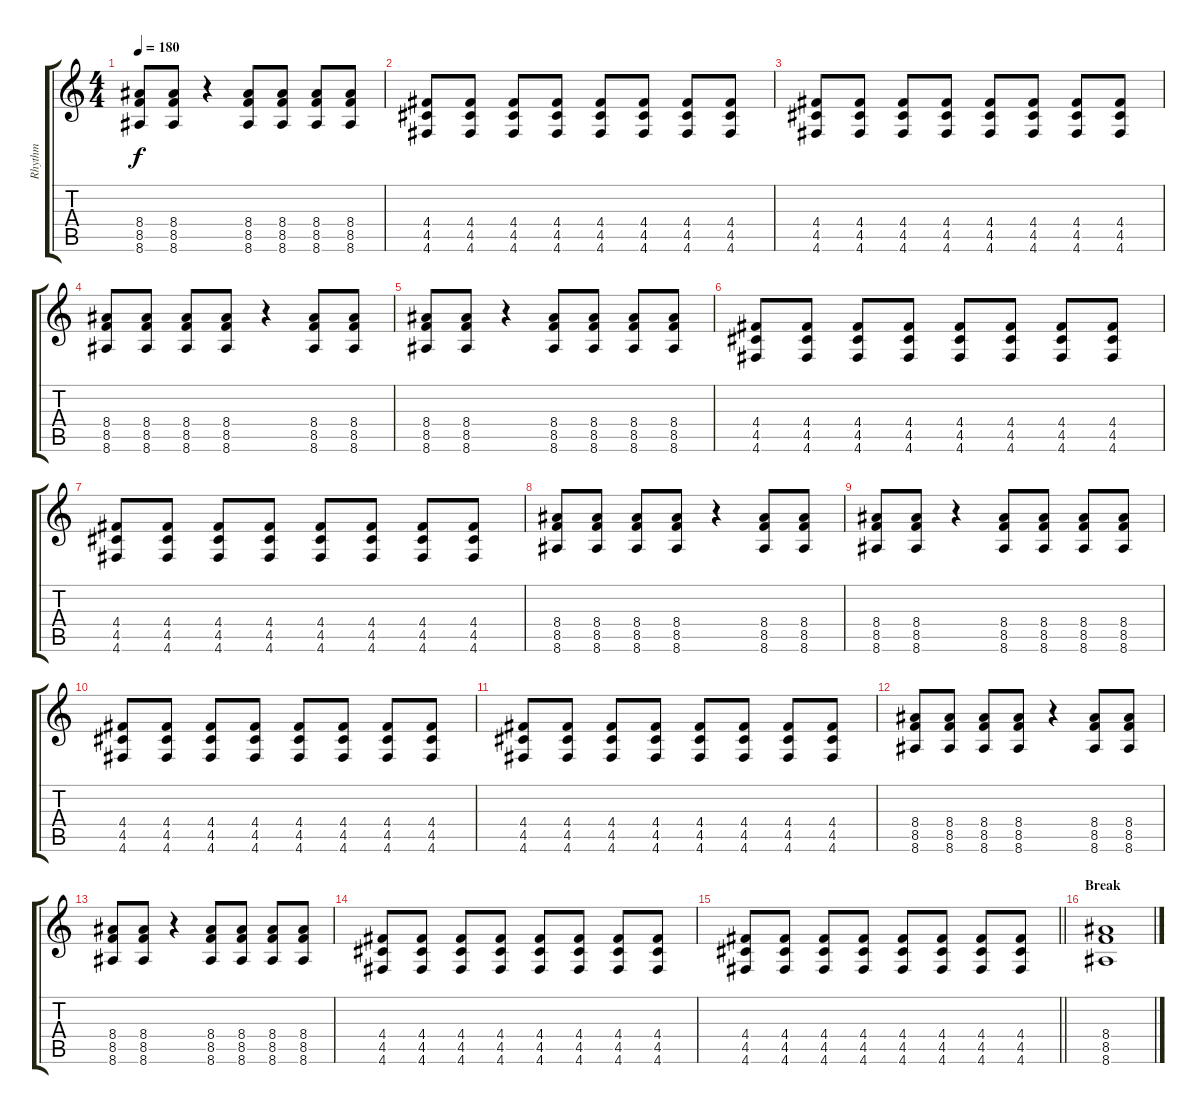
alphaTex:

\track ("Rhythm" "Rhythm") {instrument overdrivenguitar}
\staff {score tabs}
\tuning (E4 B3 G3 D3 A2 D2) {hide}
\ts (4 4)
\tempo 180
\clef g2
\ks c
(8.4 8.5 8.6).8{dy f} (8.4 8.5 8.6).8 r.4 (8.4 8.5 8.6).8 (8.4 8.5 8.6).8 (8.4 8.5 8.6).8 (8.4 8.5 8.6).8 |
(4.4 4.5 4.6).8 (4.4 4.5 4.6).8 (4.4 4.5 4.6).8 (4.4 4.5 4.6).8 (4.4 4.5 4.6).8 (4.4 4.5 4.6).8 (4.4 4.5 4.6).8 (4.4 4.5 4.6).8 |
(4.4 4.5 4.6).8 (4.4 4.5 4.6).8 (4.4 4.5 4.6).8 (4.4 4.5 4.6).8 (4.4 4.5 4.6).8 (4.4 4.5 4.6).8 (4.4 4.5 4.6).8 (4.4 4.5 4.6).8 |
(8.4 8.5 8.6).8 (8.4 8.5 8.6).8 (8.4 8.5 8.6).8 (8.4 8.5 8.6).8 r.4 (8.4 8.5 8.6).8 (8.4 8.5 8.6).8 |
(8.4 8.5 8.6).8 (8.4 8.5 8.6).8 r.4 (8.4 8.5 8.6).8 (8.4 8.5 8.6).8 (8.4 8.5 8.6).8 (8.4 8.5 8.6).8 |
(4.4 4.5 4.6).8 (4.4 4.5 4.6).8 (4.4 4.5 4.6).8 (4.4 4.5 4.6).8 (4.4 4.5 4.6).8 (4.4 4.5 4.6).8 (4.4 4.5 4.6).8 (4.4 4.5 4.6).8 |
(4.4 4.5 4.6).8 (4.4 4.5 4.6).8 (4.4 4.5 4.6).8 (4.4 4.5 4.6).8 (4.4 4.5 4.6).8 (4.4 4.5 4.6).8 (4.4 4.5 4.6).8 (4.4 4.5 4.6).8 |
(8.4 8.5 8.6).8 (8.4 8.5 8.6).8 (8.4 8.5 8.6).8 (8.4 8.5 8.6).8 r.4 (8.4 8.5 8.6).8 (8.4 8.5 8.6).8 |
(8.4 8.5 8.6).8 (8.4 8.5 8.6).8 r.4 (8.4 8.5 8.6).8 (8.4 8.5 8.6).8 (8.4 8.5 8.6).8 (8.4 8.5 8.6).8 |
(4.4 4.5 4.6).8 (4.4 4.5 4.6).8 (4.4 4.5 4.6).8 (4.4 4.5 4.6).8 (4.4 4.5 4.6).8 (4.4 4.5 4.6).8 (4.4 4.5 4.6).8 (4.4 4.5 4.6).8 |
(4.4 4.5 4.6).8 (4.4 4.5 4.6).8 (4.4 4.5 4.6).8 (4.4 4.5 4.6).8 (4.4 4.5 4.6).8 (4.4 4.5 4.6).8 (4.4 4.5 4.6).8 (4.4 4.5 4.6).8 |
(8.4 8.5 8.6).8 (8.4 8.5 8.6).8 (8.4 8.5 8.6).8 (8.4 8.5 8.6).8 r.4 (8.4 8.5 8.6).8 (8.4 8.5 8.6).8 |
(8.4 8.5 8.6).8 (8.4 8.5 8.6).8 r.4 (8.4 8.5 8.6).8 (8.4 8.5 8.6).8 (8.4 8.5 8.6).8 (8.4 8.5 8.6).8 |
(4.4 4.5 4.6).8 (4.4 4.5 4.6).8 (4.4 4.5 4.6).8 (4.4 4.5 4.6).8 (4.4 4.5 4.6).8 (4.4 4.5 4.6).8 (4.4 4.5 4.6).8 (4.4 4.5 4.6).8 |
\barLineRight lightlight
(4.4 4.5 4.6).8 (4.4 4.5 4.6).8 (4.4 4.5 4.6).8 (4.4 4.5 4.6).8 (4.4 4.5 4.6).8 (4.4 4.5 4.6).8 (4.4 4.5 4.6).8 (4.4 4.5 4.6).8 |
\section ("" "Break")
(8.4 8.5 8.6).1
